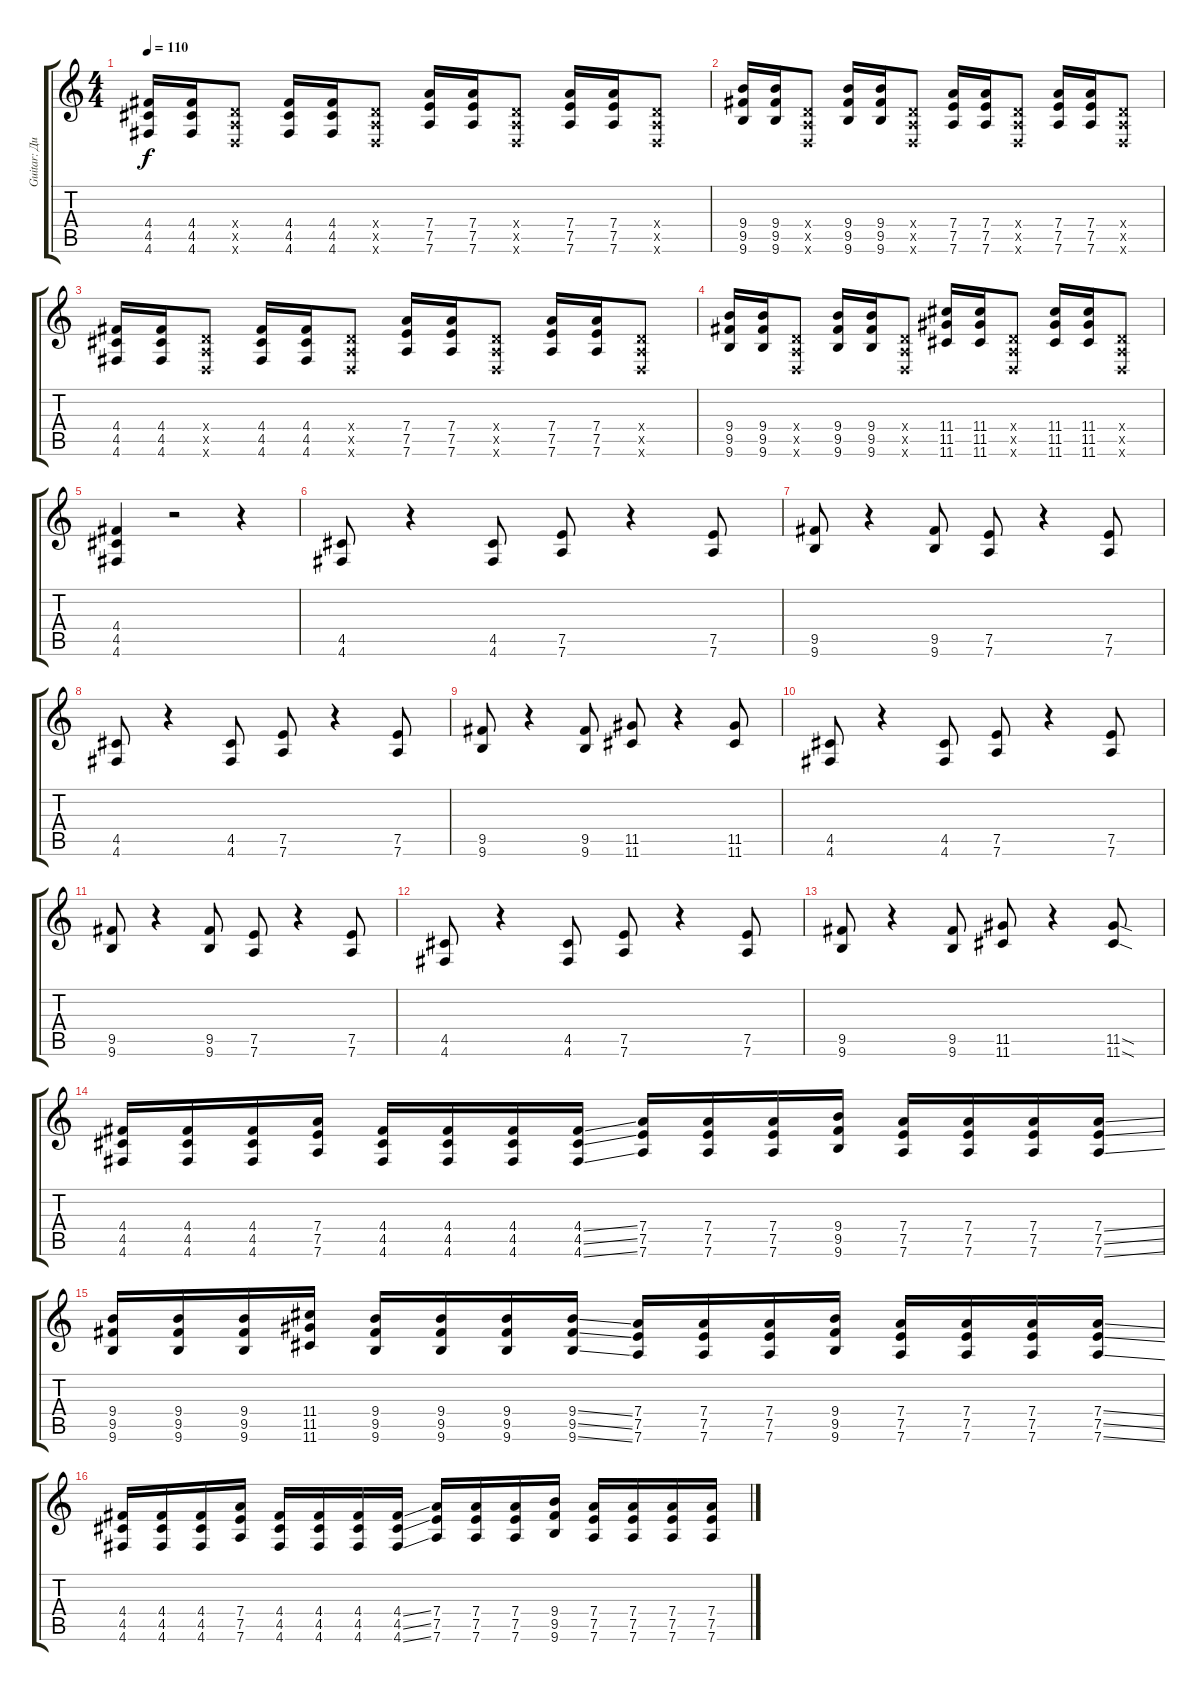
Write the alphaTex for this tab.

\track ("Guitar: Димон" "Guitar: Ди") {instrument distortionguitar}
\staff {score tabs}
\tuning (E4 B3 G3 D3 A2 D2) {hide}
\ts (4 4)
\tempo 110
\clef g2
\ks c
(4.4 4.5 4.6).16{dy f} (4.4 4.5 4.6).16 (0.4{x} 0.5{x} 0.6{x}).8 (4.4 4.5 4.6).16 (4.4 4.5 4.6).16 (0.4{x} 0.5{x} 0.6{x}).8 (7.4 7.5 7.6).16 (7.4 7.5 7.6).16 (0.4{x} 0.5{x} 0.6{x}).8 (7.4 7.5 7.6).16 (7.4 7.5 7.6).16 (0.4{x} 0.5{x} 0.6{x}).8 |
(9.4 9.5 9.6).16 (9.4 9.5 9.6).16 (0.4{x} 0.5{x} 0.6{x}).8 (9.4 9.5 9.6).16 (9.4 9.5 9.6).16 (0.4{x} 0.5{x} 0.6{x}).8 (7.4 7.5 7.6).16 (7.4 7.5 7.6).16 (0.4{x} 0.5{x} 0.6{x}).8 (7.4 7.5 7.6).16 (7.4 7.5 7.6).16 (0.4{x} 0.5{x} 0.6{x}).8 |
(4.4 4.5 4.6).16 (4.4 4.5 4.6).16 (0.4{x} 0.5{x} 0.6{x}).8 (4.4 4.5 4.6).16 (4.4 4.5 4.6).16 (0.4{x} 0.5{x} 0.6{x}).8 (7.4 7.5 7.6).16 (7.4 7.5 7.6).16 (0.4{x} 0.5{x} 0.6{x}).8 (7.4 7.5 7.6).16 (7.4 7.5 7.6).16 (0.4{x} 0.5{x} 0.6{x}).8 |
(9.4 9.5 9.6).16 (9.4 9.5 9.6).16 (0.4{x} 0.5{x} 0.6{x}).8 (9.4 9.5 9.6).16 (9.4 9.5 9.6).16 (0.4{x} 0.5{x} 0.6{x}).8 (11.4 11.5 11.6).16 (11.4 11.5 11.6).16 (0.4{x} 0.5{x} 0.6{x}).8 (11.4 11.5 11.6).16 (11.4 11.5 11.6).16 (0.4{x} 0.5{x} 0.6{x}).8 |
(4.4 4.5 4.6).4 r.2 r.4 |
(4.5 4.6).8 r.4 (4.5 4.6).8 (7.5 7.6).8 r.4 (7.5 7.6).8 |
(9.5 9.6).8 r.4 (9.5 9.6).8 (7.5 7.6).8 r.4 (7.5 7.6).8 |
(4.5 4.6).8 r.4 (4.5 4.6).8 (7.5 7.6).8 r.4 (7.5 7.6).8 |
(9.5 9.6).8 r.4 (9.5 9.6).8 (11.5 11.6).8 r.4 (11.5 11.6).8 |
(4.5 4.6).8 r.4 (4.5 4.6).8 (7.5 7.6).8 r.4 (7.5 7.6).8 |
(9.5 9.6).8 r.4 (9.5 9.6).8 (7.5 7.6).8 r.4 (7.5 7.6).8 |
(4.5 4.6).8 r.4 (4.5 4.6).8 (7.5 7.6).8 r.4 (7.5 7.6).8 |
(9.5 9.6).8 r.4 (9.5 9.6).8 (11.5 11.6).8 r.4 (11.5{sod} 11.6{sod}).8 |
(4.4 4.5 4.6).16 (4.4 4.5 4.6).16 (4.4 4.5 4.6).16 (7.4 7.5 7.6).16 (4.4 4.5 4.6).16 (4.4 4.5 4.6).16 (4.4 4.5 4.6).16 (4.4{ss} 4.5{ss} 4.6{ss}).16 (7.4 7.5 7.6).16 (7.4 7.5 7.6).16 (7.4 7.5 7.6).16 (9.4 9.5 9.6).16 (7.4 7.5 7.6).16 (7.4 7.5 7.6).16 (7.4 7.5 7.6).16 (7.4{ss} 7.5{ss} 7.6{ss}).16 |
(9.4 9.5 9.6).16 (9.4 9.5 9.6).16 (9.4 9.5 9.6).16 (11.4 11.5 11.6).16 (9.4 9.5 9.6).16 (9.4 9.5 9.6).16 (9.4 9.5 9.6).16 (9.4{ss} 9.5{ss} 9.6{ss}).16 (7.4 7.5 7.6).16 (7.4 7.5 7.6).16 (7.4 7.5 7.6).16 (9.4 9.5 9.6).16 (7.4 7.5 7.6).16 (7.4 7.5 7.6).16 (7.4 7.5 7.6).16 (7.4{ss} 7.5{ss} 7.6{ss}).16 |
(4.4 4.5 4.6).16 (4.4 4.5 4.6).16 (4.4 4.5 4.6).16 (7.4 7.5 7.6).16 (4.4 4.5 4.6).16 (4.4 4.5 4.6).16 (4.4 4.5 4.6).16 (4.4{ss} 4.5{ss} 4.6{ss}).16 (7.4 7.5 7.6).16 (7.4 7.5 7.6).16 (7.4 7.5 7.6).16 (9.4 9.5 9.6).16 (7.4 7.5 7.6).16 (7.4 7.5 7.6).16 (7.4 7.5 7.6).16 (7.4{ss} 7.5{ss} 7.6{ss}).16
